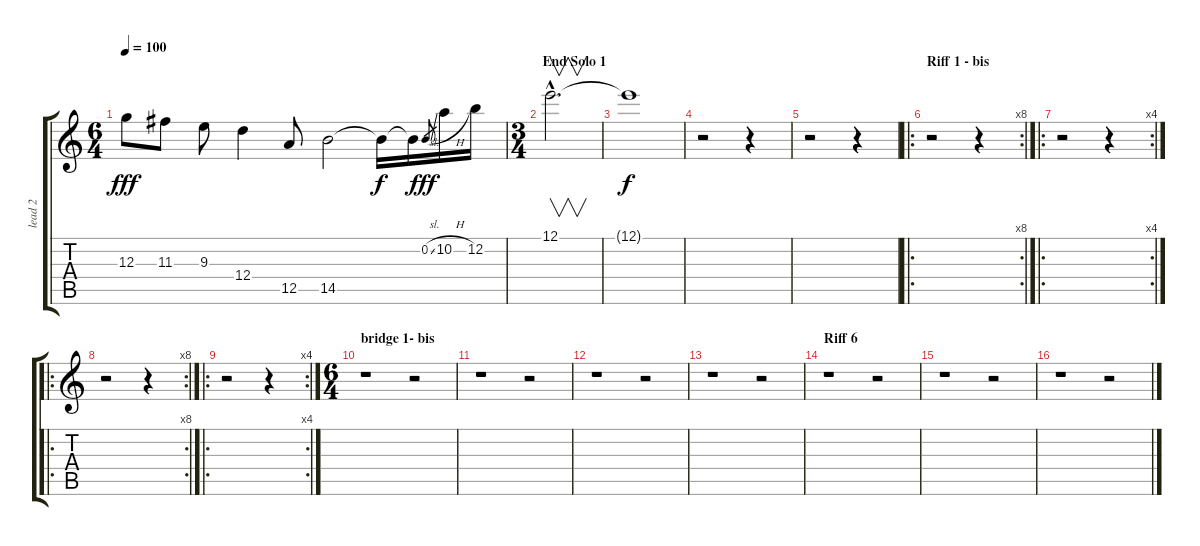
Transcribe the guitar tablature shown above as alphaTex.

\track ("lead 2" "lead 2") {instrument distortionguitar}
\staff {score tabs}
\tuning (E4 B3 G3 D3 A2 E2) {hide}
\ts (6 4)
\tempo 100
\clef g2
\ks c
12.3.8{dy fff} 11.3.8 9.3.8 12.4.4 12.5.8 14.5.2 14.5{t}.16{dy f} 14.5{t}.16 0.2{sl}.8{gr dy fff} 10.2{h}.16 12.2.16 |
\ts (3 4)
\section ("" "End Solo 1")
12.1{hac}.2{v d} |
12.1{t}.1{dy f} |
r.2 r.4 |
r.2 r.4 |
\ro
\rc 8
\section ("" "Riff 1 - bis")
r.2 r.4 |
\ro
\rc 4
r.2 r.4 |
\ro
\rc 8
r.2 r.4 |
\ro
\rc 4
r.2 r.4 |
\ts (6 4)
\section ("" "bridge 1- bis ")
r.1 r.2 |
r.1 r.2 |
r.1 r.2 |
r.1 r.2 |
\section ("" "Riff 6")
r.1 r.2 |
r.1 r.2 |
r.1 r.2
